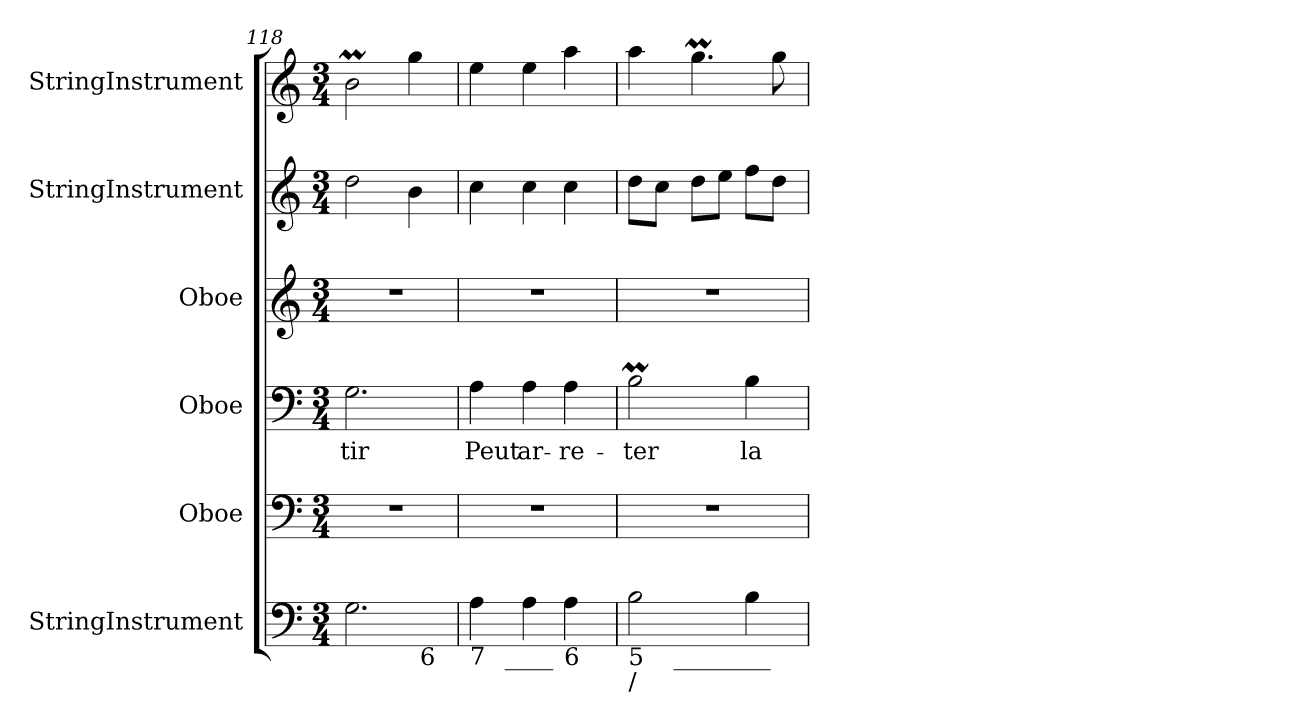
**kern	**kern	**kern	**text	**kern	**kern	**kern
*part6	*part5	*part4	*part4	*part3	*part2	*part1
*staff6	*staff5	*staff4	*staff4	*staff3	*staff2	*staff1
*I"StringInstrument	*I"Oboe	*I"Oboe	*	*I"Oboe	*I"StringInstrument	*I"StringInstrument
*I'Str	*I'Ob	*I'Ob	*	*I'Ob	*I'Str	*I'Str
*clefF4	*clefF4	*clefF4	*	*clefG2	*clefG2	*clefG2
*k[]	*k[]	*k[]	*	*k[]	*k[]	*k[]
*C:	*C:	*C:	*	*C:	*C:	*C:
*M3/4	*M3/4	*M3/4	*	*M3/4	*M3/4	*M3/4
=118	=118	=118	=118	=118	=118	=118
*^	*	*	*	*	*	*
2.G\	2ryy	2.r	2.G\	-tir	2.r	2dd\	2bm\
.	32ryy	.	.	.	.	4b\	4gg\
!	!LO:TX:b:t=6	!	!	!	!	!	!
.	8..ryy	.	.	.	.	.	.
=119	=119	=119	=119	=119	=119	=119	=119
!LO:TX:b:t=7	!	!	!	!	!	!	!
4A\	8.ryy	2.r	4A\	Peut	2.r	4cc\	4ee\
!	!LO:TX:b:t=____	!	!	!	!	!	!
.	2ryy	.	.	.	.	.	.
4A\	.	.	4A\	ar-	.	4cc\	4ee\
!LO:TX:b:t=6	!	!	!	!	!	!	!
4A\	.	.	4A\	-re-	.	4cc\	4aa\
.	16ryy	.	.	.	.	.	.
=120	=120	=120	=120	=120	=120	=120	=120
!LO:TX:b:t=5	!	!	!	!	!	!	!
!LO:TX:b:t=/	!	!	!	!	!	!	!
2B\	8.ryy	2.r	2Bm\	-ter	2.r	8dd\L	4aa\
.	.	.	.	.	.	8cc\J	.
!	!LO:TX:b:t=________	!	!	!	!	!	!
.	2ryy	.	.	.	.	.	.
.	.	.	.	.	.	8dd\L	4.ggM\
.	.	.	.	.	.	8ee\J	.
4B\	.	.	4B\	la	.	8ff\L	.
.	.	.	.	.	.	8dd\J	8gg\
.	16ryy	.	.	.	.	.	.
*v	*v	*	*	*	*	*	*
=	=	=	=	=	=	=
*-	*-	*-	*-	*-	*-	*-
